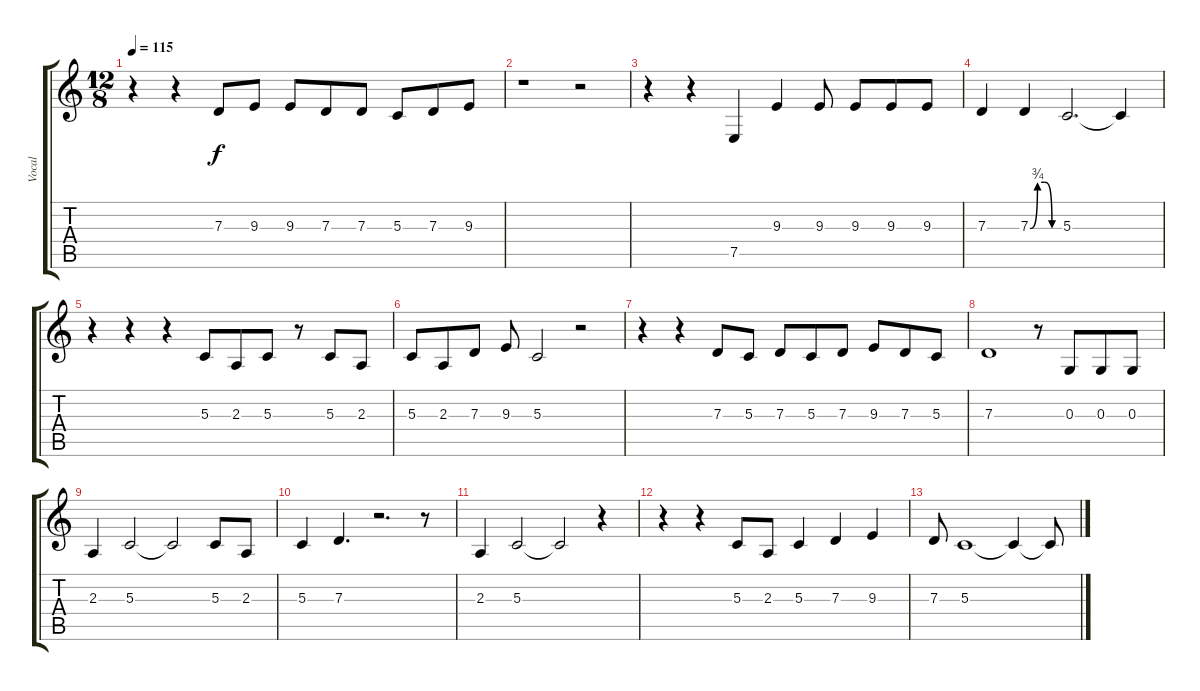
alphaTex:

\track ("Vocal" "Vocal") {instrument flute}
\staff {score tabs}
\tuning (E4 B3 G3 D3 A2 E2) {hide}
\ts (12 8)
\tempo 115
\clef g2
\ks c
r.4{dy f} r.4 7.3.8 9.3.8 9.3.8 7.3.8 7.3.8 5.3.8 7.3.8 9.3.8 |
r.1 r.2 |
r.4 r.4 7.5.4 9.3.4 9.3.8 9.3.8 9.3.8 9.3.8 |
7.3.4 7.3{be (custom 0 0 15 3 30 3 45 0 60 0)}.4 5.3.2{d} 5.3{t}.4 |
r.4 r.4 r.4 5.3.8 2.3.8 5.3.8 r.8 5.3.8 2.3.8 |
5.3.8 2.3.8 7.3.8 9.3.8 5.3.2 r.2 |
r.4 r.4 7.3.8 5.3.8 7.3.8 5.3.8 7.3.8 9.3.8 7.3.8 5.3.8 |
7.3.1 r.8 0.3.8 0.3.8 0.3.8 |
2.3.4 5.3.2 5.3{t}.2 5.3.8 2.3.8 |
5.3.4 7.3.4{d} r.2{d} r.8 |
2.3.4 5.3.2 5.3{t}.2 r.4 |
r.4 r.4 5.3.8 2.3.8 5.3.4 7.3.4 9.3.4 |
7.3.8 5.3.1 5.3{t}.4 5.3{t}.8
